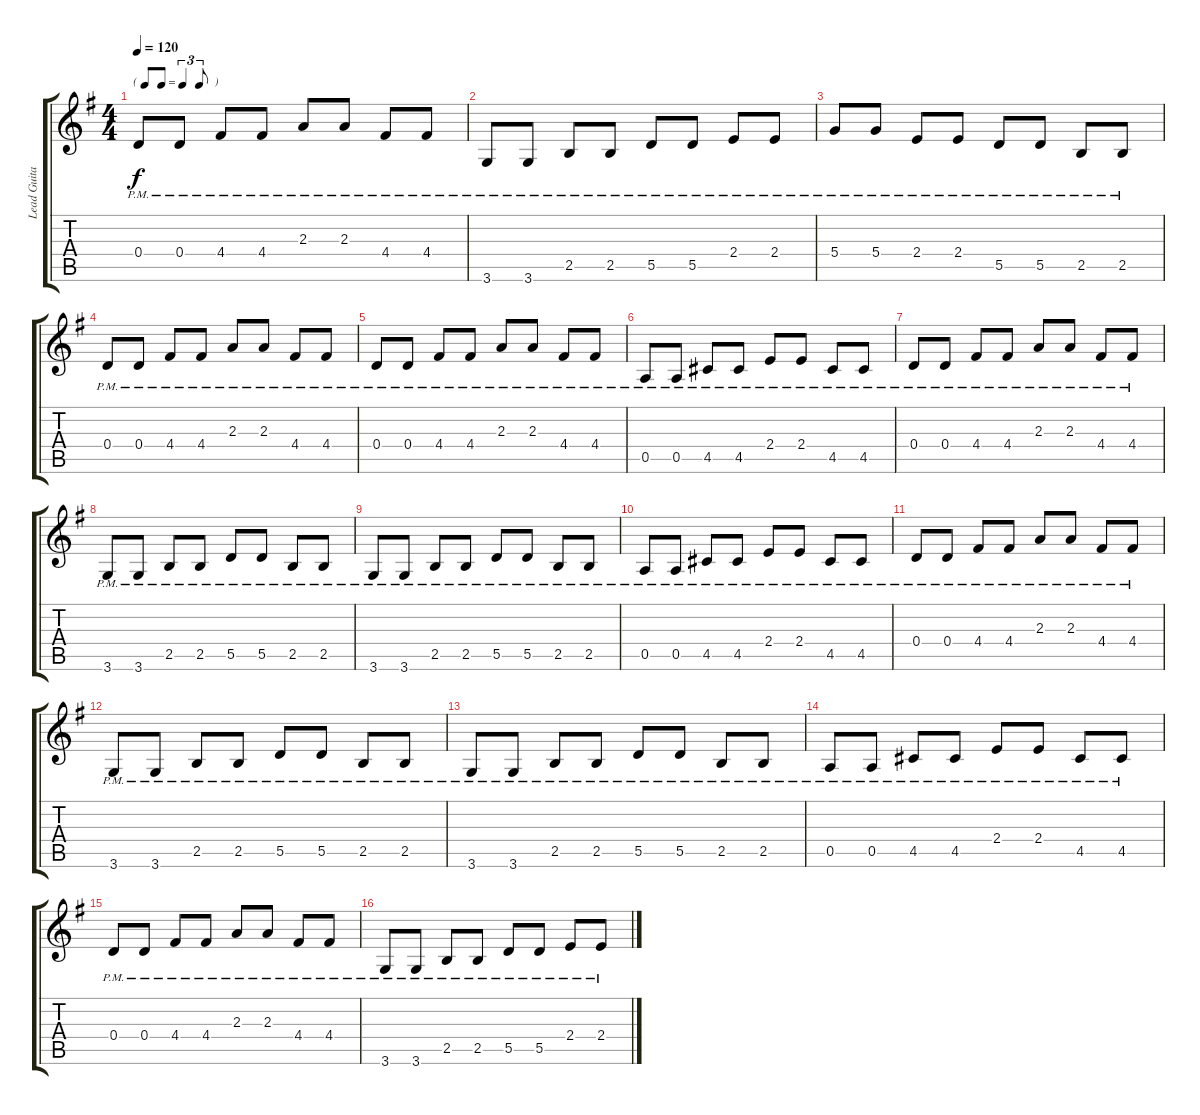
\track ("Lead Guitar" "Lead Guita") {instrument electricguitarclean}
\staff {score tabs}
\tuning (E4 B3 G3 D3 A2 E2) {hide}
\ts (4 4)
\tf triplet8th
\tempo 120
\clef g2
\ks g
0.4{pm}.8{dy f} 0.4{pm}.8 4.4{pm}.8 4.4{pm}.8 2.3{pm}.8 2.3{pm}.8 4.4{pm}.8 4.4{pm}.8 |
3.6{pm}.8 3.6{pm}.8 2.5{pm}.8 2.5{pm}.8 5.5{pm}.8 5.5{pm}.8 2.4{pm}.8 2.4{pm}.8 |
5.4{pm}.8 5.4{pm}.8 2.4{pm}.8 2.4{pm}.8 5.5{pm}.8 5.5{pm}.8 2.5{pm}.8 2.5{pm}.8 |
0.4{pm}.8 0.4{pm}.8 4.4{pm}.8 4.4{pm}.8 2.3{pm}.8 2.3{pm}.8 4.4{pm}.8 4.4{pm}.8 |
0.4{pm}.8 0.4{pm}.8 4.4{pm}.8 4.4{pm}.8 2.3{pm}.8 2.3{pm}.8 4.4{pm}.8 4.4{pm}.8 |
0.5{pm}.8 0.5{pm}.8 4.5{pm}.8 4.5{pm}.8 2.4{pm}.8 2.4{pm}.8 4.5{pm}.8 4.5{pm}.8 |
0.4{pm}.8 0.4{pm}.8 4.4{pm}.8 4.4{pm}.8 2.3{pm}.8 2.3{pm}.8 4.4{pm}.8 4.4{pm}.8 |
3.6{pm}.8 3.6{pm}.8 2.5{pm}.8 2.5{pm}.8 5.5{pm}.8 5.5{pm}.8 2.5{pm}.8 2.5{pm}.8 |
3.6{pm}.8 3.6{pm}.8 2.5{pm}.8 2.5{pm}.8 5.5{pm}.8 5.5{pm}.8 2.5{pm}.8 2.5{pm}.8 |
0.5{pm}.8 0.5{pm}.8 4.5{pm}.8 4.5{pm}.8 2.4{pm}.8 2.4{pm}.8 4.5{pm}.8 4.5{pm}.8 |
0.4{pm}.8 0.4{pm}.8 4.4{pm}.8 4.4{pm}.8 2.3{pm}.8 2.3{pm}.8 4.4{pm}.8 4.4{pm}.8 |
3.6{pm}.8 3.6{pm}.8 2.5{pm}.8 2.5{pm}.8 5.5{pm}.8 5.5{pm}.8 2.5{pm}.8 2.5{pm}.8 |
3.6{pm}.8 3.6{pm}.8 2.5{pm}.8 2.5{pm}.8 5.5{pm}.8 5.5{pm}.8 2.5{pm}.8 2.5{pm}.8 |
0.5{pm}.8 0.5{pm}.8 4.5{pm}.8 4.5{pm}.8 2.4{pm}.8 2.4{pm}.8 4.5{pm}.8 4.5{pm}.8 |
0.4{pm}.8 0.4{pm}.8 4.4{pm}.8 4.4{pm}.8 2.3{pm}.8 2.3{pm}.8 4.4{pm}.8 4.4{pm}.8 |
3.6{pm}.8 3.6{pm}.8 2.5{pm}.8 2.5{pm}.8 5.5{pm}.8 5.5{pm}.8 2.4{pm}.8 2.4{pm}.8
